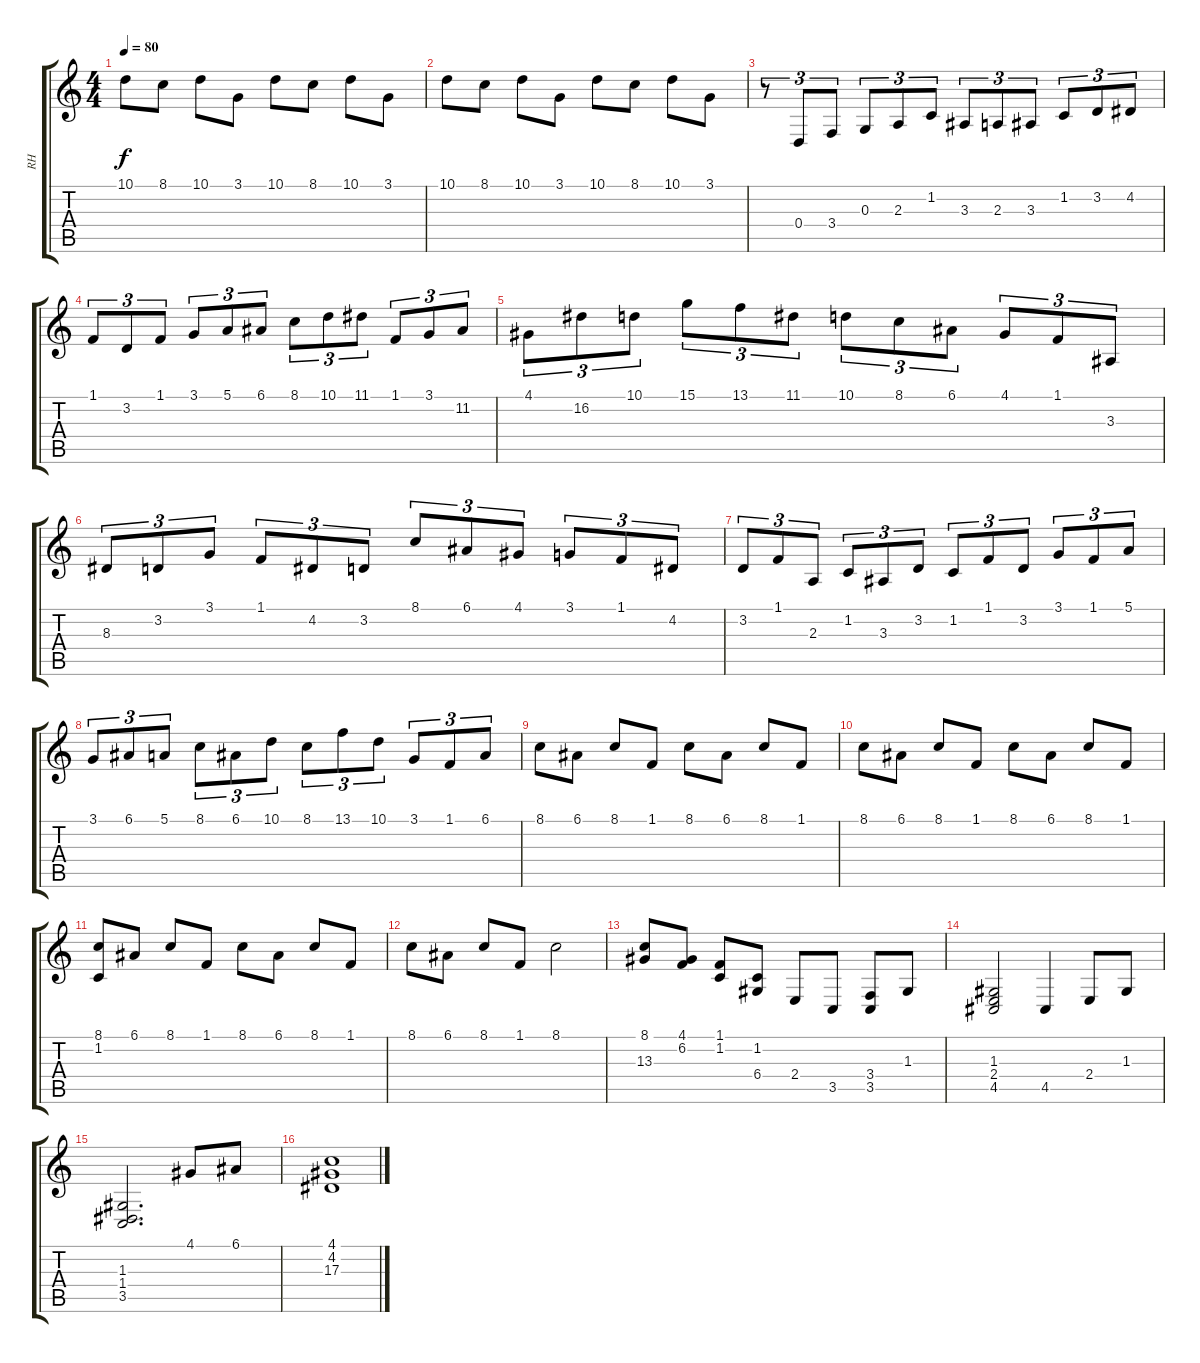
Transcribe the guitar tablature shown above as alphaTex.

\track ("RH" "RH") {instrument brightacousticpiano}
\staff {score tabs}
\tuning (E4 B3 G3 D3 A2 E2) {hide}
\ts (4 4)
\tempo 80
\clef g2
\ks c
10.1.8{dy f} 8.1.8 10.1.8 3.1.8 10.1.8 8.1.8 10.1.8 3.1.8 |
10.1.8 8.1.8 10.1.8 3.1.8 10.1.8 8.1.8 10.1.8 3.1.8 |
r.8{tu (3 2)} 0.4.8{tu (3 2)} 3.4.8{tu (3 2)} 0.3.8{tu (3 2)} 2.3.8{tu (3 2)} 1.2.8{tu (3 2)} 3.3.8{tu (3 2)} 2.3.8{tu (3 2)} 3.3.8{tu (3 2)} 1.2.8{tu (3 2)} 3.2.8{tu (3 2)} 4.2.8{tu (3 2)} |
1.1.8{tu (3 2)} 3.2.8{tu (3 2)} 1.1.8{tu (3 2)} 3.1.8{tu (3 2)} 5.1.8{tu (3 2)} 6.1.8{tu (3 2)} 8.1.8{tu (3 2)} 10.1.8{tu (3 2)} 11.1.8{tu (3 2)} 1.1.8{tu (3 2)} 3.1.8{tu (3 2)} 11.2.8{tu (3 2)} |
4.1.8{tu (3 2)} 16.2.8{tu (3 2)} 10.1.8{tu (3 2)} 15.1.8{tu (3 2)} 13.1.8{tu (3 2)} 11.1.8{tu (3 2)} 10.1.8{tu (3 2)} 8.1.8{tu (3 2)} 6.1.8{tu (3 2)} 4.1.8{tu (3 2)} 1.1.8{tu (3 2)} 3.3.8{tu (3 2)} |
8.3.8{tu (3 2)} 3.2.8{tu (3 2)} 3.1.8{tu (3 2)} 1.1.8{tu (3 2)} 4.2.8{tu (3 2)} 3.2.8{tu (3 2)} 8.1.8{tu (3 2)} 6.1.8{tu (3 2)} 4.1.8{tu (3 2)} 3.1.8{tu (3 2)} 1.1.8{tu (3 2)} 4.2.8{tu (3 2)} |
3.2.8{tu (3 2)} 1.1.8{tu (3 2)} 2.3.8{tu (3 2)} 1.2.8{tu (3 2)} 3.3.8{tu (3 2)} 3.2.8{tu (3 2)} 1.2.8{tu (3 2)} 1.1.8{tu (3 2)} 3.2.8{tu (3 2)} 3.1.8{tu (3 2)} 1.1.8{tu (3 2)} 5.1.8{tu (3 2)} |
3.1.8{tu (3 2)} 6.1.8{tu (3 2)} 5.1.8{tu (3 2)} 8.1.8{tu (3 2)} 6.1.8{tu (3 2)} 10.1.8{tu (3 2)} 8.1.8{tu (3 2)} 13.1.8{tu (3 2)} 10.1.8{tu (3 2)} 3.1.8{tu (3 2)} 1.1.8{tu (3 2)} 6.1.8{tu (3 2)} |
8.1.8 6.1.8 8.1.8 1.1.8 8.1.8 6.1.8 8.1.8 1.1.8 |
8.1.8 6.1.8 8.1.8 1.1.8 8.1.8 6.1.8 8.1.8 1.1.8 |
(8.1 1.2).8 6.1.8 8.1.8 1.1.8 8.1.8 6.1.8 8.1.8 1.1.8 |
8.1.8 6.1.8 8.1.8 1.1.8 8.1.2 |
(8.1 13.3).8 (4.1 6.2).8 (1.1 1.2).8 (1.2 6.4).8 2.4.8 3.5.8 (3.4 3.5).8 1.3.8 |
(1.3 2.4 4.5).2 4.5.4 2.4.8 1.3.8 |
(1.3 1.4 3.5).2{d} 4.1.8 6.1.8 |
(4.1 4.2 17.3).1
